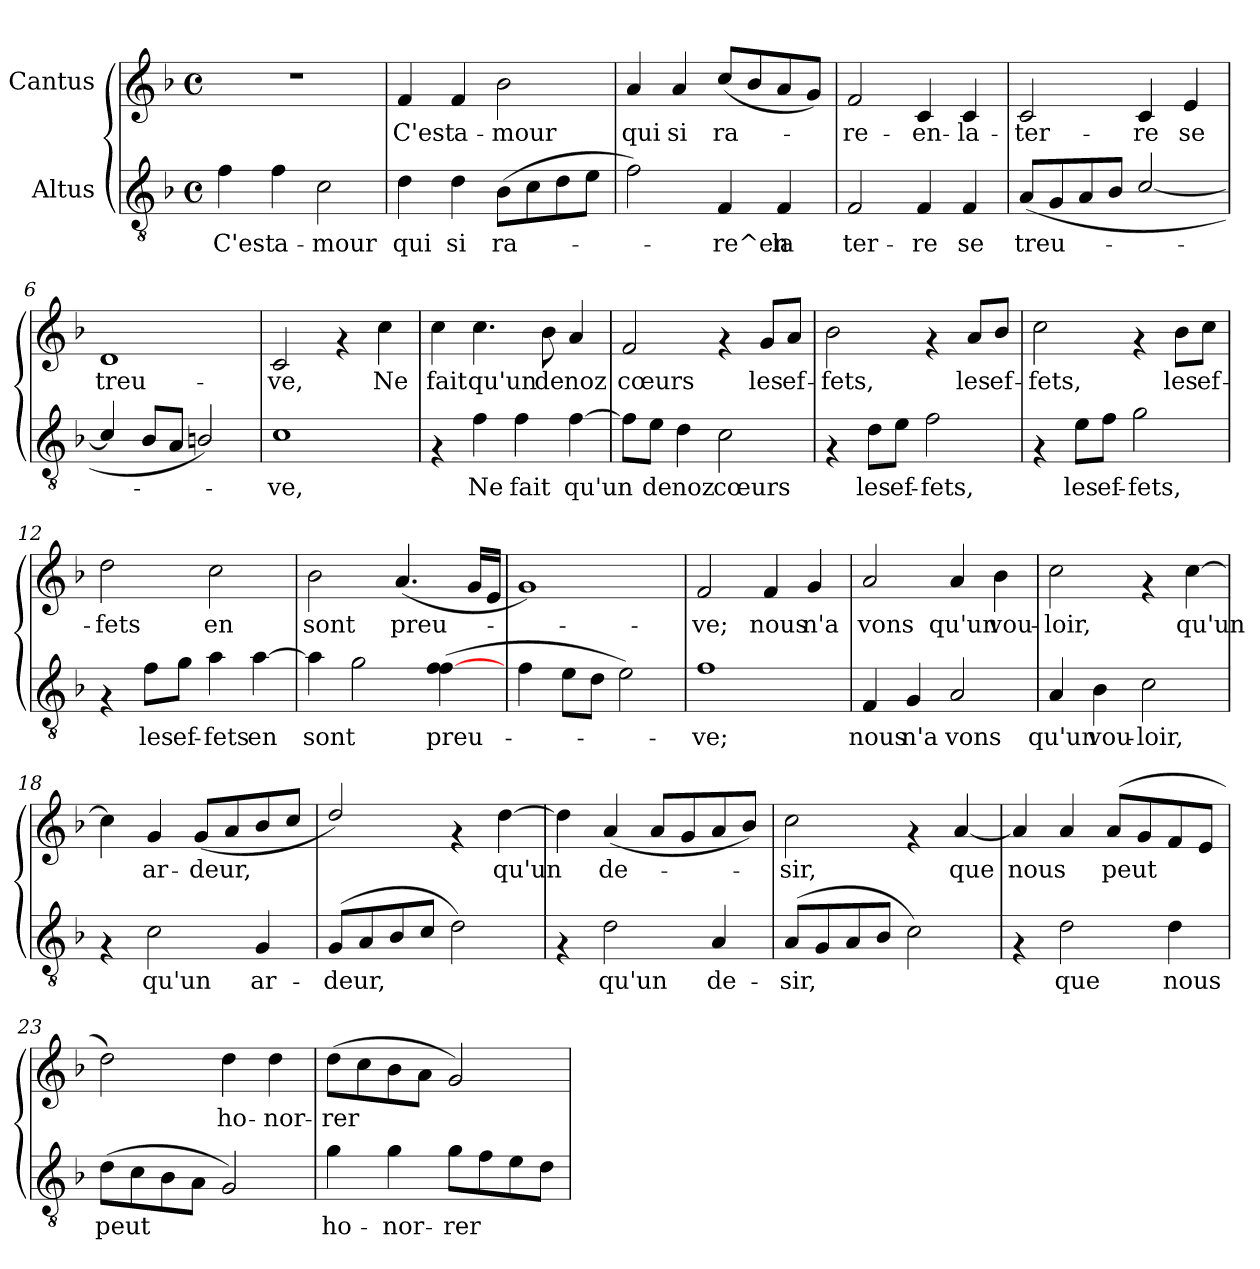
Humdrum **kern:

**kern	**text	**kern	**text
*part2	*part2	*part1	*part1
*staff2	*staff2	*staff1	*staff1
*I"Altus	*	*I"Cantus	*
*clefGv2	*	*clefG2	*
*k[b-]	*	*k[b-]	*
*F:	*	*F:	*
*M4/4	*	*M4/4	*
*met(c)	*	*met(c)	*
=1	=1	=1	=1
!	!LO:LY:b	!	!
4f\	C'est	1r	.
!	!LO:LY:b	!	!
4f\	a-	.	.
!	!LO:LY:b	!	!
2c\	-mour	.	.
=2	=2	=2	=2
!	!LO:LY:b	!	!LO:LY:b
4d\	qui	4f/	C'est
!	!LO:LY:b	!	!LO:LY:b
4d\	si	4f/	a-
!	!LO:LY:b	!	!LO:LY:b
(>8B-\L	ra-	2b-\	-mour
8c\	.	.	.
8d\	.	.	.
8e\J	.	.	.
=3	=3	=3	=3
!	!	!	!LO:LY:b
2f\)	.	4a/	qui
!	!	!	!LO:LY:b
.	.	4a/	si
!	!LO:LY:b	!	!LO:LY:b
4F/	-re^en	(<8cc/L	ra-
.	.	8b-/	.
!	!LO:LY:b	!	!
4F/	la	8a/	.
.	.	8g/J)	.
=4	=4	=4	=4
!	!LO:LY:b	!	!LO:LY:b
2F/	ter-	2f/	-re-
!	!LO:LY:b	!	!LO:LY:b
4F/	-re	4c/	-en-
!	!LO:LY:b	!	!LO:LY:b
4F/	se	4c/	-la-
=5	=5	=5	=5
!	!LO:LY:b	!	!LO:LY:b
(<8A/L	treu-	2c/	-ter-
8G/	.	.	.
8A/	.	.	.
8B-/J	.	.	.
!	!	!	!LO:LY:b
[<2c/	.	4c/	-re
!	!	!	!LO:LY:b
.	.	4e/	se
=6	=6	=6	=6
!	!	!	!LO:LY:b
4c/]	.	1d	treu-
8B-/L	.	.	.
8A/J	.	.	.
2Bn/)	.	.	.
!!LO:LB:g=z
=7	=7	=7	=7
!	!LO:LY:b	!	!LO:LY:b
1c	-ve,	2c/	-ve,
.	.	4rf	.
!	!	!	!LO:LY:b
.	.	4cc\	Ne
=8	=8	=8	=8
!	!	!	!LO:LY:b
4rF	.	4cc\	fait
!	!LO:LY:b	!	!LO:LY:b
4f\	Ne	4.cc\	qu'un
!	!LO:LY:b	!	!
4f\	fait	.	.
!	!	!	!LO:LY:b
.	.	8b-\	de
!	!LO:LY:b	!	!LO:LY:b
[>4f\	qu'un	4a/	noz
=9	=9	=9	=9
!	!	!	!LO:LY:b
8f\L]	.	2f/	cœurs
!	!LO:LY:b	!	!
8e\J	de	.	.
!	!LO:LY:b	!	!
4d\	noz	.	.
!	!LO:LY:b	!	!
2c\	cœurs	4rf	.
!	!	!	!LO:LY:b
.	.	8g/L	les
!	!	!	!LO:LY:b
.	.	8a/J	ef-
=10	=10	=10	=10
!	!	!	!LO:LY:b
4rF	.	2b-\	-fets,
!	!LO:LY:b	!	!
8d\L	les	.	.
!	!LO:LY:b	!	!
8e\J	ef-	.	.
!	!LO:LY:b	!	!
2f\	-fets,	4rf	.
!	!	!	!LO:LY:b
.	.	8a/L	les
!	!	!	!LO:LY:b
.	.	8b-/J	ef-
=11	=11	=11	=11
!	!	!	!LO:LY:b
4rF	.	2cc\	-fets,
!	!LO:LY:b	!	!
8e\L	les	.	.
!	!LO:LY:b	!	!
8f\J	ef-	.	.
!	!LO:LY:b	!	!
2g\	-fets,	4rf	.
!	!	!	!LO:LY:b
.	.	8b-\L	les
!	!	!	!LO:LY:b
.	.	8cc\J	ef-
!!LO:LB:g=z
=12	=12	=12	=12
!	!	!	!LO:LY:b
4rF	.	2dd\	-fets
!	!LO:LY:b	!	!
8f\L	les	.	.
!	!LO:LY:b	!	!
8g\J	ef-	.	.
!	!LO:LY:b	!	!LO:LY:b
4a\	-fets	2cc\	en
!	!LO:LY:b	!	!
[>4a\	en	.	.
=13	=13	=13	=13
!	!LO:LY:b	!	!LO:LY:b
4a\]	sont	2b-\	sont
2g\	.	.	.
!	!	!	!LO:LY:b
.	.	(<4.a/	preu-
!	!LO:LY:b	!	!
(>4f\ [>4f\	preu-	.	.
.	.	16g/LL	.
.	.	16e/JJ	.
=14	=14	=14	=14
4f\	.	1g)	.
8e\L	.	.	.
8d\J	.	.	.
2e\)	.	.	.
=15	=15	=15	=15
!	!LO:LY:b	!	!LO:LY:b
1f	-ve;	2f/	-ve;
!	!	!	!LO:LY:b
.	.	4f/	nous
!	!	!	!LO:LY:b
.	.	4g/	n'a
=16	=16	=16	=16
!	!LO:LY:b	!	!LO:LY:b
4F/	nous	2a/	vons
!	!LO:LY:b	!	!
4G/	n'a	.	.
!	!LO:LY:b	!	!LO:LY:b
2A/	vons	4a/	qu'un
!	!	!	!LO:LY:b
.	.	4b-\	vou-
=17	=17	=17	=17
!	!LO:LY:b	!	!LO:LY:b
4A/	qu'un	2cc\	-loir,
!	!LO:LY:b	!	!
4B-\	vou-	.	.
!	!LO:LY:b	!	!
2c\	-loir,	4rf	.
!	!	!	!LO:LY:b
.	.	[<4cc\	qu'un
!!LO:LB:g=z
=18	=18	=18	=18
4rF	.	4cc\]	.
!	!LO:LY:b	!	!LO:LY:b
2c\	qu'un	4g/	ar-
!	!	!	!LO:LY:b
.	.	(<8g/L	-deur,
.	.	8a/	.
!	!LO:LY:b	!	!
4G/	ar-	8b-/	.
.	.	8cc/J	.
=19	=19	=19	=19
!	!LO:LY:b	!	!
(<8G/L	-deur,	2dd/)	.
8A/	.	.	.
8B-/	.	.	.
8c/J	.	.	.
2d\)	.	4rf	.
!	!	!	!LO:LY:b
.	.	[>4dd\	qu'un
=20	=20	=20	=20
4rF	.	4dd\]	.
!	!LO:LY:b	!	!LO:LY:b
2d\	qu'un	(<4a/	de-
.	.	8a/L	.
.	.	8g/	.
!	!LO:LY:b	!	!
4A/	de-	8a/	.
.	.	8b-/J)	.
=21	=21	=21	=21
!	!LO:LY:b	!	!LO:LY:b
(<8A/L	-sir,	2cc\	-sir,
8G/	.	.	.
8A/	.	.	.
8B-/J	.	.	.
2c\)	.	4rf	.
!	!	!	!LO:LY:b
.	.	[<4a/	que
=22	=22	=22	=22
!	!	!	!LO:LY:b
4rF	.	4a/]	nous
!	!LO:LY:b	!	!
2d\	que	4a/	.
!	!	!	!LO:LY:b
.	.	(<8a/L	peut
.	.	8g/	.
!	!LO:LY:b	!	!
4d\	nous	8f/	.
.	.	8e/J	.
=23	=23	=23	=23
!	!LO:LY:b	!	!
(>8d\L	peut	2dd\)	.
8c\	.	.	.
8B-\	.	.	.
8A\J	.	.	.
!	!	!	!LO:LY:b
2G/)	.	4dd\	ho-
!	!	!	!LO:LY:b
.	.	4dd\	-nor-
!!LO:LB:g=z
=24	=24	=24	=24
!	!LO:LY:b	!	!LO:LY:b
4g\	ho-	(>8dd\L	-rer
.	.	8cc\	.
!	!LO:LY:b	!	!
4g\	-nor-	8b-\	.
.	.	8a\J	.
!	!LO:LY:b	!	!
8g\L	-rer	2g/)	.
8f\	.	.	.
8e\	.	.	.
8d\J	.	.	.
=	=	=	=
*-	*-	*-	*-
